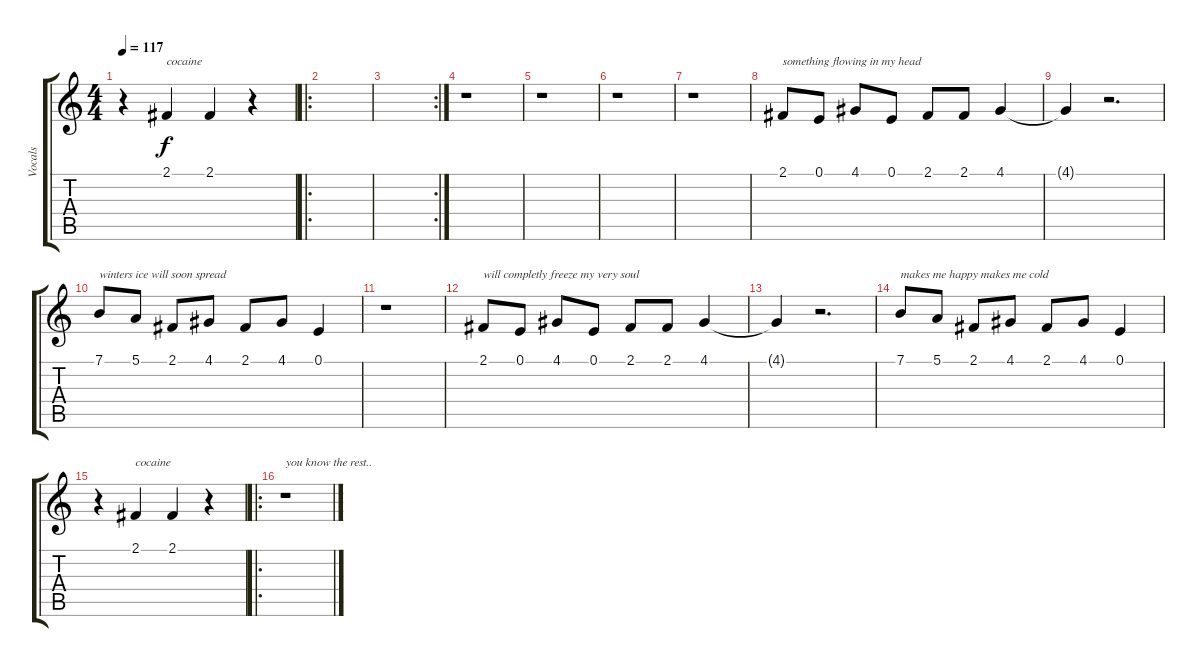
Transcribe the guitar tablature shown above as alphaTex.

\track ("Vocals" "Vocals") {instrument tenorsax}
\staff {score tabs}
\tuning (E4 B3 G3 D3 A2 E2) {hide}
\ts (4 4)
\tempo 117
\clef g2
\ks c
r.4{dy f} 2.1.4{txt "cocaine"} 2.1.4 r.4 |
\ro
|
\rc 2
|
r.1 |
r.1 |
r.1 |
r.1 |
2.1.8{txt "something flowing in my head"} 0.1.8 4.1.8 0.1.8 2.1.8 2.1.8 4.1.4 |
4.1{t}.4 r.2{d} |
7.1.8{txt "winters ice will soon spread"} 5.1.8 2.1.8 4.1.8 2.1.8 4.1.8 0.1.4 |
r.1 |
2.1.8{txt "will completly freeze my very soul"} 0.1.8 4.1.8 0.1.8 2.1.8 2.1.8 4.1.4 |
4.1{t}.4 r.2{d} |
7.1.8{txt "makes me happy makes me cold"} 5.1.8 2.1.8 4.1.8 2.1.8 4.1.8 0.1.4 |
r.4 2.1.4{txt "cocaine"} 2.1.4 r.4 |
\ro
r.1{txt "you know the rest.."}
